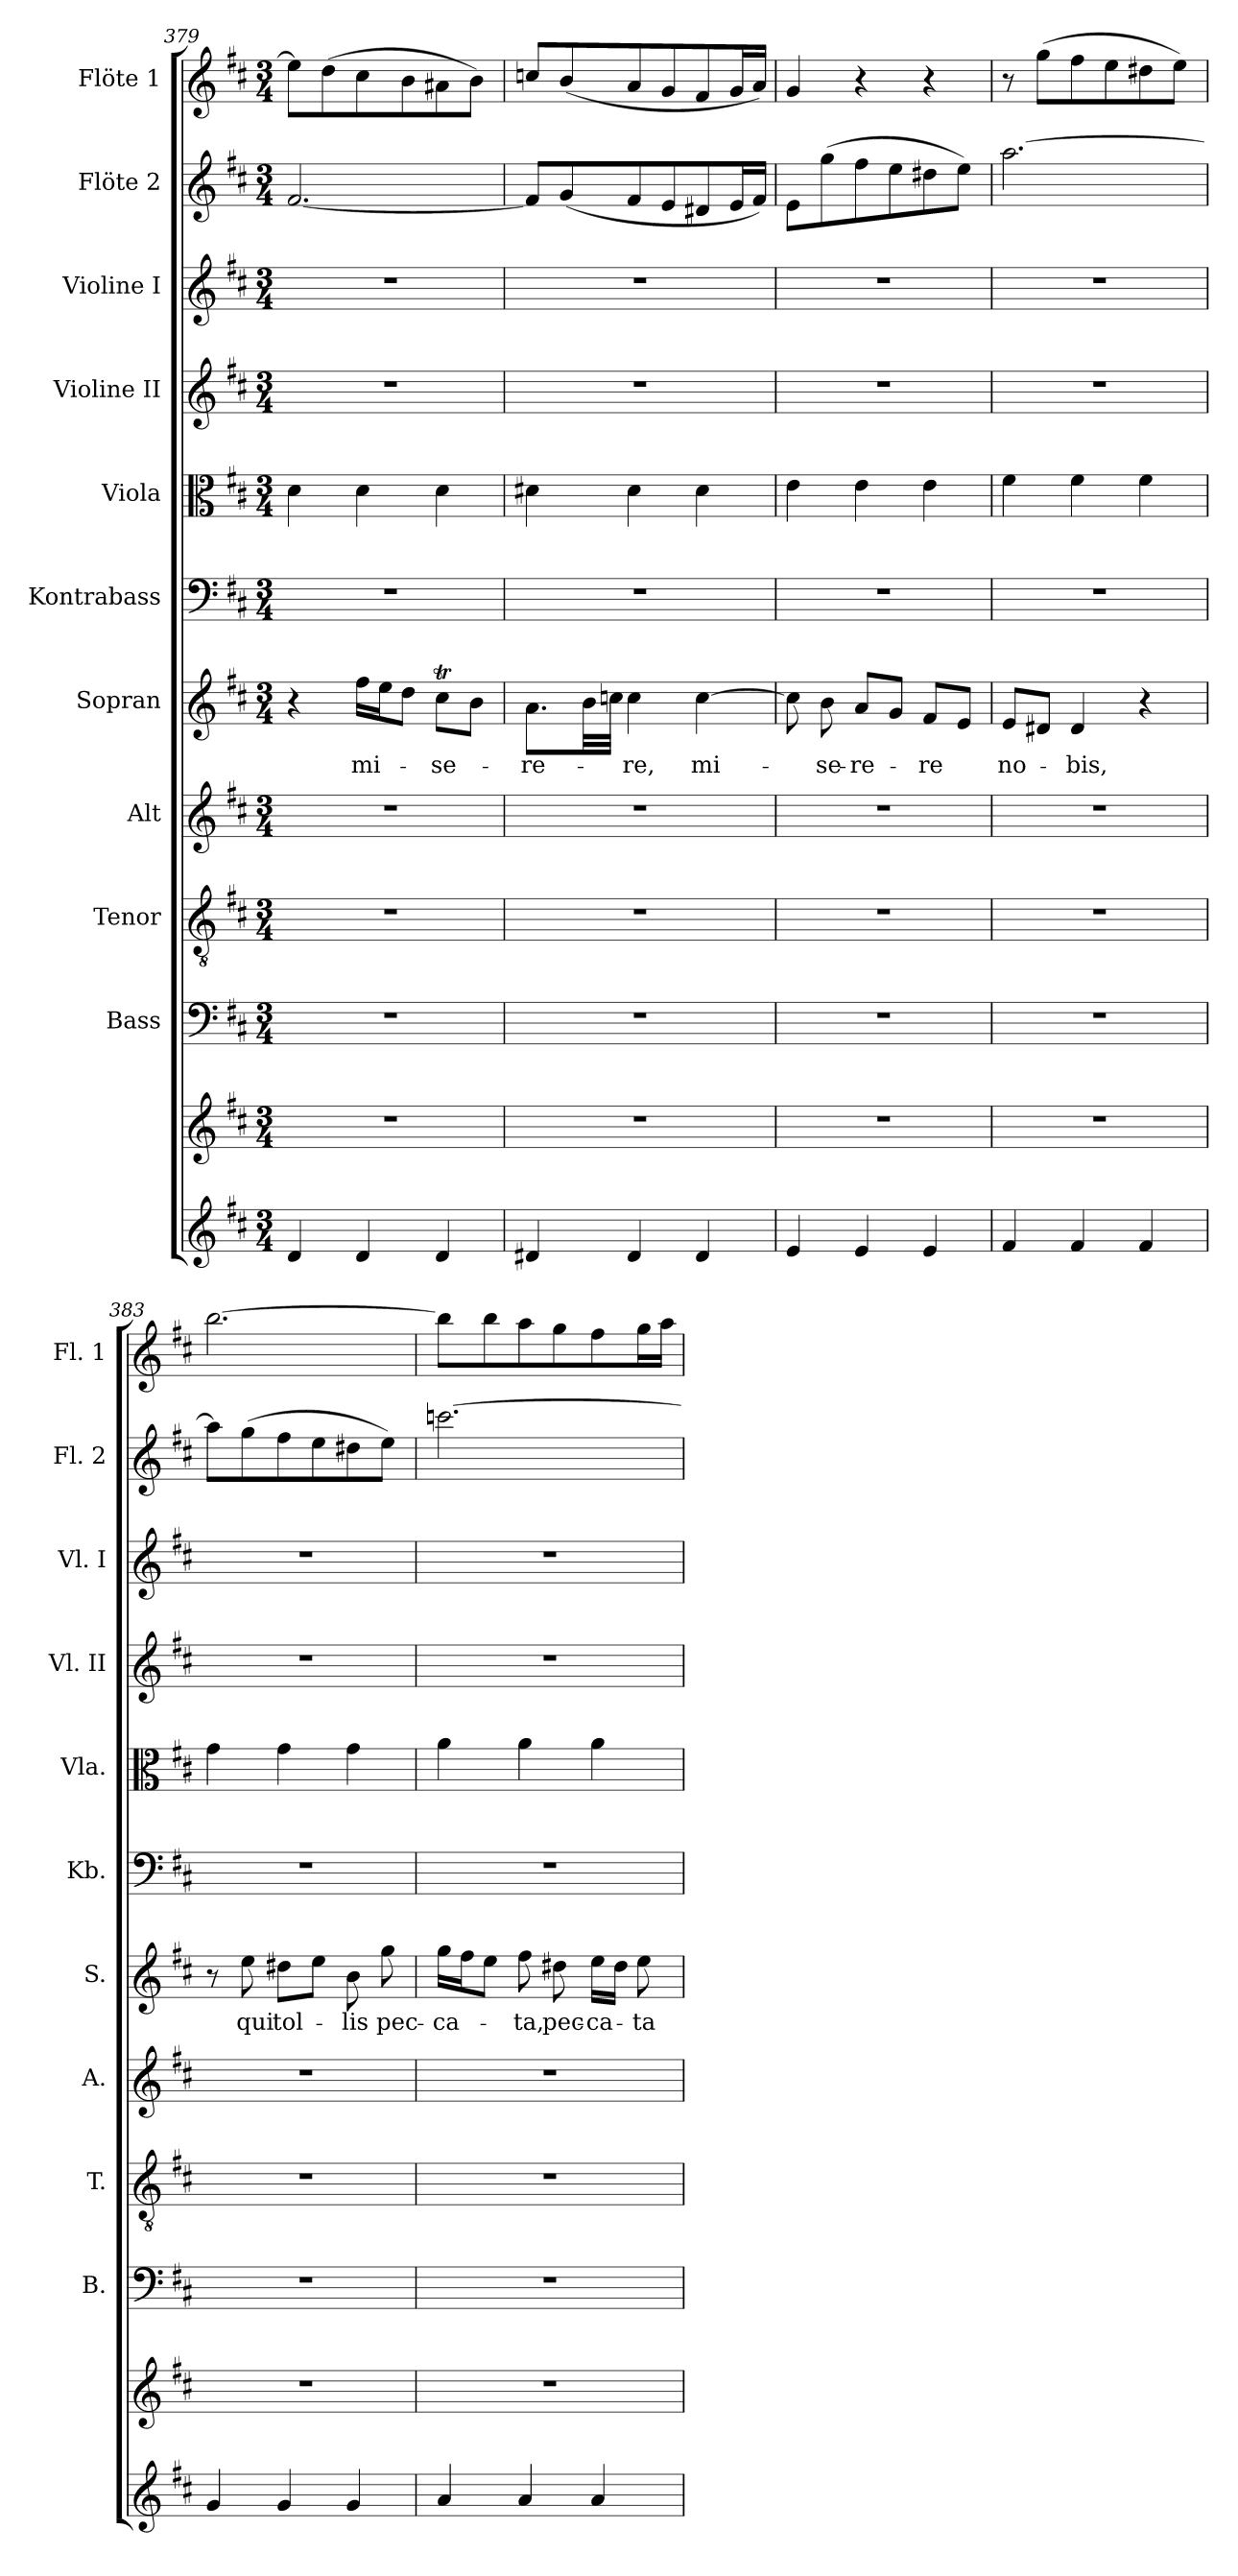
**kern	**kern	**kern	**kern	**kern	**kern	**text	**kern	**kern	**kern	**kern	**kern	**kern
*part11	*part11	*part10	*part9	*part8	*part7	*part7	*part6	*part5	*part4	*part3	*part2	*part1
*staff12	*staff11	*staff10	*staff9	*staff8	*staff7	*staff7	*staff6	*staff5	*staff4	*staff3	*staff2	*staff1
*	*	*I"Bass	*I"Tenor	*I"Alt	*I"Sopran	*	*I"Kontrabass	*I"Viola	*I"Violine II	*I"Violine I	*I"Flöte 2	*I"Flöte 1
*	*	*I'B.	*I'T.	*I'A.	*I'S.	*	*I'Kb.	*I'Vla.	*I'Vl. II	*I'Vl. I	*I'Fl. 2	*I'Fl. 1
*clefG2	*clefG2	*clefF4	*clefGv2	*clefG2	*clefG2	*	*clefF4	*clefC3	*clefG2	*clefG2	*clefG2	*clefG2
*	*	*	*	*	*	*	*ITrd7c12	*	*	*	*	*
*k[f#c#]	*k[f#c#]	*k[f#c#]	*k[f#c#]	*k[f#c#]	*k[f#c#]	*	*k[f#c#]	*k[f#c#]	*k[f#c#]	*k[f#c#]	*k[f#c#]	*k[f#c#]
*D:	*D:	*D:	*D:	*D:	*D:	*	*D:	*D:	*D:	*D:	*D:	*D:
*M3/4	*M3/4	*M3/4	*M3/4	*M3/4	*M3/4	*	*M3/4	*M3/4	*M3/4	*M3/4	*M3/4	*M3/4
=379	=379	=379	=379	=379	=379	=379	=379	=379	=379	=379	=379	=379
4d/	2.r	2.r	2.r	2.r	4r	.	2.r	4d\	2.r	2.r	[2.f#/	8ee\L]
.	.	.	.	.	.	.	.	.	.	.	.	(>8dd\
!	!	!	!	!	!	!LO:LY:b	!	!	!	!	!	!
4d/	.	.	.	.	16ff#\LL	mi-	.	4d\	.	.	.	8cc#\
.	.	.	.	.	16ee\J	.	.	.	.	.	.	.
.	.	.	.	.	8dd\J	.	.	.	.	.	.	8b\
!	!	!	!	!	!	!LO:LY:b	!	!	!	!	!	!
4d/	.	.	.	.	8cc#t\L	-se-	.	4d\	.	.	.	8a#X\
.	.	.	.	.	8b\J	.	.	.	.	.	.	8b\J)
!!LO:PB:g=z
=380	=380	=380	=380	=380	=380	=380	=380	=380	=380	=380	=380	=380
!	!	!	!	!	!	!LO:LY:b	!	!	!	!	!	!
4d#X/	2.r	2.r	2.r	2.r	8.a\L	-re-	2.r	4d#X\	2.r	2.r	8f#/L]	8ccn/L
.	.	.	.	.	.	.	.	.	.	.	(<8g/	(<8b/
.	.	.	.	.	32b\LL	.	.	.	.	.	.	.
.	.	.	.	.	32ccn\JJJ	.	.	.	.	.	.	.
!	!	!	!	!	!	!LO:LY:b	!	!	!	!	!	!
4d#/	.	.	.	.	4cc\	-re,	.	4d#\	.	.	8f#/	8a/
.	.	.	.	.	.	.	.	.	.	.	8e/	8g/
!	!	!	!	!	!	!LO:LY:b	!	!	!	!	!	!
4d#/	.	.	.	.	[4cc\	mi-	.	4d#\	.	.	8d#X/	8f#/
.	.	.	.	.	.	.	.	.	.	.	16e/L	16g/L
.	.	.	.	.	.	.	.	.	.	.	16f#/JJ)	16a/JJ)
=381	=381	=381	=381	=381	=381	=381	=381	=381	=381	=381	=381	=381
4e/	2.r	2.r	2.r	2.r	8cc\]	.	2.r	4e\	2.r	2.r	8e\L	4g/
!	!	!	!	!	!	!LO:LY:b	!	!	!	!	!	!
.	.	.	.	.	8b\	-se-	.	.	.	.	(>8gg\	.
!	!	!	!	!	!	!LO:LY:b	!	!	!	!	!	!
4e/	.	.	.	.	8a/L	-re-	.	4e\	.	.	8ff#\	4r
.	.	.	.	.	8g/J	.	.	.	.	.	8ee\	.
!	!	!	!	!	!	!LO:LY:b	!	!	!	!	!	!
4e/	.	.	.	.	8f#/L	-re	.	4e\	.	.	8dd#X\	4r
.	.	.	.	.	8e/J	.	.	.	.	.	8ee\J)	.
=382	=382	=382	=382	=382	=382	=382	=382	=382	=382	=382	=382	=382
!	!	!	!	!	!	!LO:LY:b	!	!	!	!	!	!
4f#/	2.r	2.r	2.r	2.r	8e/L	no-	2.r	4f#\	2.r	2.r	[2.aa\	8r
.	.	.	.	.	8d#X/J	.	.	.	.	.	.	(>8gg\L
!	!	!	!	!	!	!LO:LY:b	!	!	!	!	!	!
4f#/	.	.	.	.	4d#/	-bis,	.	4f#\	.	.	.	8ff#\
.	.	.	.	.	.	.	.	.	.	.	.	8ee\
4f#/	.	.	.	.	4r	.	.	4f#\	.	.	.	8dd#X\
.	.	.	.	.	.	.	.	.	.	.	.	8ee\J)
=383	=383	=383	=383	=383	=383	=383	=383	=383	=383	=383	=383	=383
4g/	2.r	2.r	2.r	2.r	8r	.	2.r	4g\	2.r	2.r	8aa\L]	[2.bb\
!	!	!	!	!	!	!LO:LY:b	!	!	!	!	!	!
.	.	.	.	.	8ee\	qui	.	.	.	.	(>8gg\	.
!	!	!	!	!	!	!LO:LY:b	!	!	!	!	!	!
4g/	.	.	.	.	8dd#X\L	tol-	.	4g\	.	.	8ff#\	.
.	.	.	.	.	8ee\J	.	.	.	.	.	8ee\	.
!	!	!	!	!	!	!LO:LY:b	!	!	!	!	!	!
4g/	.	.	.	.	8b\	-lis	.	4g\	.	.	8dd#X\	.
!	!	!	!	!	!	!LO:LY:b	!	!	!	!	!	!
.	.	.	.	.	8gg\	pec-	.	.	.	.	8ee\J)	.
=384	=384	=384	=384	=384	=384	=384	=384	=384	=384	=384	=384	=384
!	!	!	!	!	!	!LO:LY:b	!	!	!	!	!	!
4a/	2.r	2.r	2.r	2.r	16gg\LL	-ca-	2.r	4a\	2.r	2.r	[2.cccn\	8bb\L]
.	.	.	.	.	16ff#\J	.	.	.	.	.	.	.
.	.	.	.	.	8ee\J	.	.	.	.	.	.	8bb\
!	!	!	!	!	!	!LO:LY:b	!	!	!	!	!	!
4a/	.	.	.	.	8ff#\	-ta,	.	4a\	.	.	.	8aa\
!	!	!	!	!	!	!LO:LY:b	!	!	!	!	!	!
.	.	.	.	.	8dd#X\	pec-	.	.	.	.	.	8gg\
!	!	!	!	!	!	!LO:LY:b	!	!	!	!	!	!
4a/	.	.	.	.	16ee\LL	-ca-	.	4a\	.	.	.	8ff#\
.	.	.	.	.	16dd#\JJ	.	.	.	.	.	.	.
!	!	!	!	!	!	!LO:LY:b	!	!	!	!	!	!
.	.	.	.	.	8ee\	-ta	.	.	.	.	.	16gg\L
.	.	.	.	.	.	.	.	.	.	.	.	16aa\JJ
=	=	=	=	=	=	=	=	=	=	=	=	=
*-	*-	*-	*-	*-	*-	*-	*-	*-	*-	*-	*-	*-
